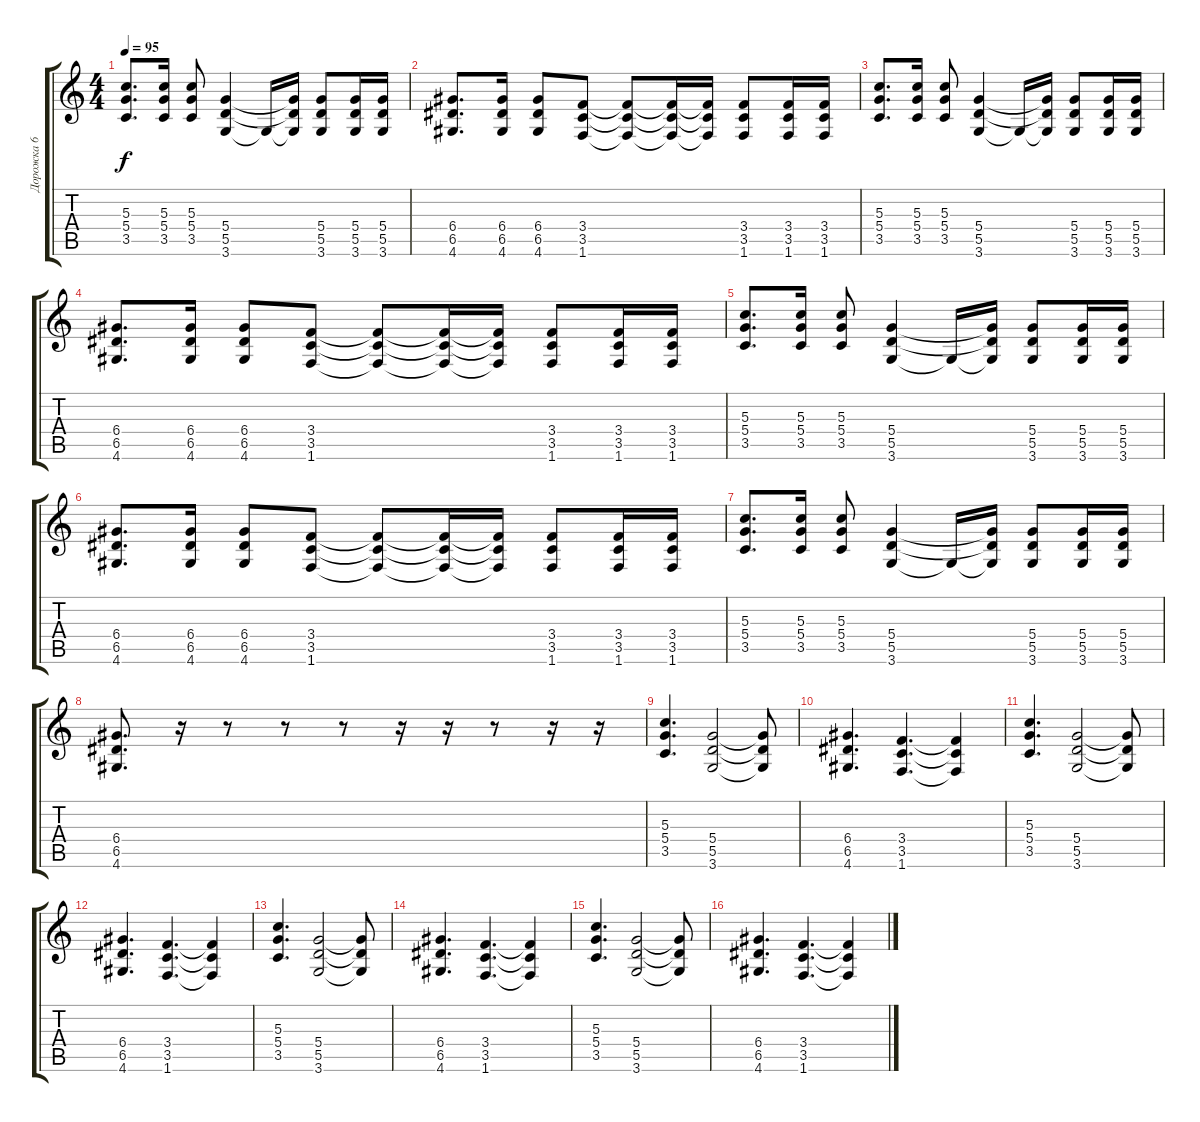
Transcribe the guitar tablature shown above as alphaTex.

\track ("Дорожка 6" "Дорожка 6") {instrument distortionguitar}
\staff {score tabs}
\tuning (E4 B3 G3 D3 A2 E2) {hide}
\ts (4 4)
\tempo 95
\clef g2
\ks c
(5.3 5.4 3.5).8{d dy f} (5.3 5.4 3.5).16 (5.3 5.4 3.5).8 (5.4 5.5 3.6).4 3.6{t}.16 (5.4{t} 5.5{t} 3.6{t}).16 (5.4 5.5 3.6).8 (5.4 5.5 3.6).16 (5.4 5.5 3.6).16 |
(6.4 6.5 4.6).8{d} (6.4 6.5 4.6).16 (6.4 6.5 4.6).8 (3.4 3.5 1.6).8 (3.4{t} 3.5{t} 1.6{t}).8 (3.4{t} 3.5{t} 1.6{t}).16 (3.4{t} 3.5{t} 1.6{t}).16 (3.4 3.5 1.6).8 (3.4 3.5 1.6).16 (3.4 3.5 1.6).16 |
(5.3 5.4 3.5).8{d} (5.3 5.4 3.5).16 (5.3 5.4 3.5).8 (5.4 5.5 3.6).4 3.6{t}.16 (5.4{t} 5.5{t} 3.6{t}).16 (5.4 5.5 3.6).8 (5.4 5.5 3.6).16 (5.4 5.5 3.6).16 |
(6.4 6.5 4.6).8{d} (6.4 6.5 4.6).16 (6.4 6.5 4.6).8 (3.4 3.5 1.6).8 (3.4{t} 3.5{t} 1.6{t}).8 (3.4{t} 3.5{t} 1.6{t}).16 (3.4{t} 3.5{t} 1.6{t}).16 (3.4 3.5 1.6).8 (3.4 3.5 1.6).16 (3.4 3.5 1.6).16 |
(5.3 5.4 3.5).8{d} (5.3 5.4 3.5).16 (5.3 5.4 3.5).8 (5.4 5.5 3.6).4 3.6{t}.16 (5.4{t} 5.5{t} 3.6{t}).16 (5.4 5.5 3.6).8 (5.4 5.5 3.6).16 (5.4 5.5 3.6).16 |
(6.4 6.5 4.6).8{d} (6.4 6.5 4.6).16 (6.4 6.5 4.6).8 (3.4 3.5 1.6).8 (3.4{t} 3.5{t} 1.6{t}).8 (3.4{t} 3.5{t} 1.6{t}).16 (3.4{t} 3.5{t} 1.6{t}).16 (3.4 3.5 1.6).8 (3.4 3.5 1.6).16 (3.4 3.5 1.6).16 |
(5.3 5.4 3.5).8{d} (5.3 5.4 3.5).16 (5.3 5.4 3.5).8 (5.4 5.5 3.6).4 3.6{t}.16 (5.4{t} 5.5{t} 3.6{t}).16 (5.4 5.5 3.6).8 (5.4 5.5 3.6).16 (5.4 5.5 3.6).16 |
(6.4 6.5 4.6).8{d} r.16 r.8 r.8 r.8 r.16 r.16 r.8 r.16 r.16 |
(5.3 5.4 3.5).4{d} (5.4 5.5 3.6).2 (5.4{t} 5.5{t} 3.6{t}).8 |
(6.4 6.5 4.6).4{d} (3.4 3.5 1.6).4{d} (3.4{t} 3.5{t} 1.6{t}).4 |
(5.3 5.4 3.5).4{d} (5.4 5.5 3.6).2 (5.4{t} 5.5{t} 3.6{t}).8 |
(6.4 6.5 4.6).4{d} (3.4 3.5 1.6).4{d} (3.4{t} 3.5{t} 1.6{t}).4 |
(5.3 5.4 3.5).4{d} (5.4 5.5 3.6).2 (5.4{t} 5.5{t} 3.6{t}).8 |
(6.4 6.5 4.6).4{d} (3.4 3.5 1.6).4{d} (3.4{t} 3.5{t} 1.6{t}).4 |
(5.3 5.4 3.5).4{d} (5.4 5.5 3.6).2 (5.4{t} 5.5{t} 3.6{t}).8 |
(6.4 6.5 4.6).4{d} (3.4 3.5 1.6).4{d} (3.4{t} 3.5{t} 1.6{t}).4
